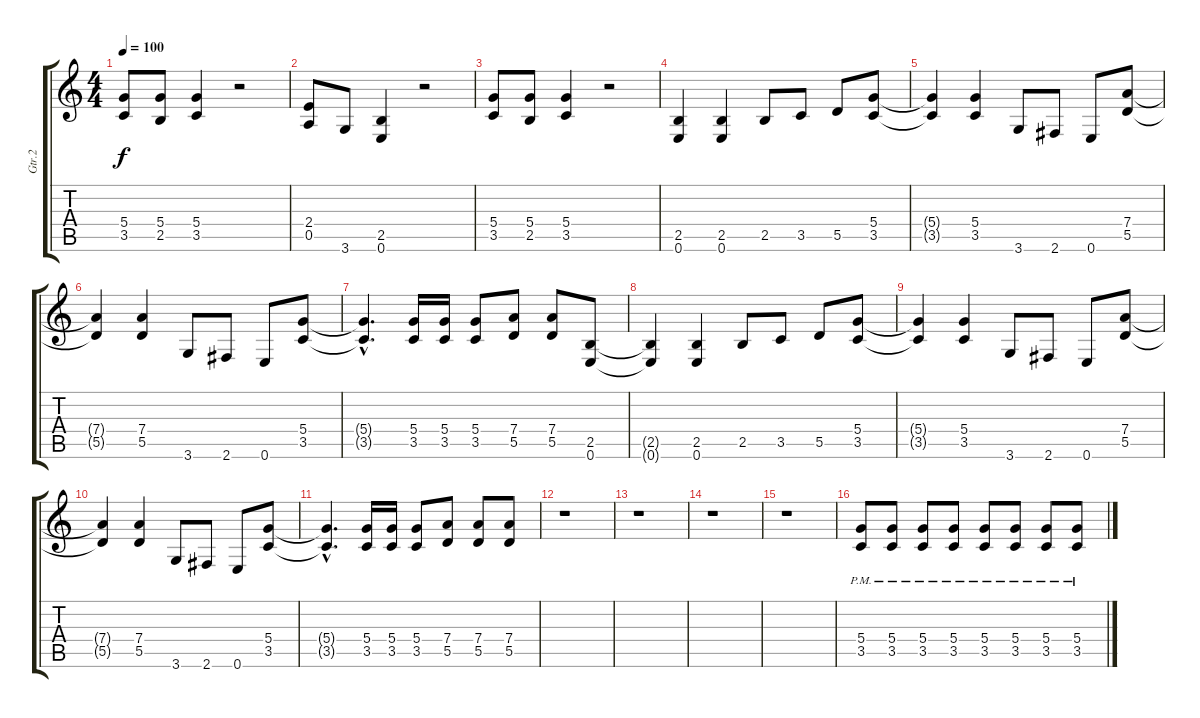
\track ("Gtr.2" "Gtr.2") {instrument overdrivenguitar}
\staff {score tabs}
\tuning (E4 B3 G3 D3 A2 E2) {hide}
\ts (4 4)
\tempo 100
\clef g2
\ks c
(5.4 3.5).8{dy f} (5.4 2.5).8 (5.4 3.5).4 r.2 |
(2.4 0.5).8 3.6.8 (2.5 0.6).4 r.2 |
(5.4 3.5).8 (5.4 2.5).8 (5.4 3.5).4 r.2 |
(2.5 0.6).4 (2.5 0.6).4 2.5.8 3.5.8 5.5.8 (5.4 3.5).8 |
(5.4{t} 3.5{t}).4 (5.4 3.5).4 3.6.8 2.6.8 0.6.8 (7.4 5.5).8 |
(7.4{t} 5.5{t}).4 (7.4 5.5).4 3.6.8 2.6.8 0.6.8 (5.4 3.5).8 |
(5.4{hac t} 3.5{hac t}).4{d} (5.4 3.5).16 (5.4 3.5).16 (5.4 3.5).8 (7.4 5.5).8 (7.4 5.5).8 (2.5 0.6).8 |
(2.5{t} 0.6{t}).4 (2.5 0.6).4 2.5.8 3.5.8 5.5.8 (5.4 3.5).8 |
(5.4{t} 3.5{t}).4 (5.4 3.5).4 3.6.8 2.6.8 0.6.8 (7.4 5.5).8 |
(7.4{t} 5.5{t}).4 (7.4 5.5).4 3.6.8 2.6.8 0.6.8 (5.4 3.5).8 |
(5.4{hac t} 3.5{hac t}).4{d} (5.4 3.5).16 (5.4 3.5).16 (5.4 3.5).8 (7.4 5.5).8 (7.4 5.5).8 (7.4 5.5).8 |
r.1 |
r.1 |
r.1 |
r.1 |
(5.4{pm} 3.5{pm}).8 (5.4{pm} 3.5{pm}).8 (5.4{pm} 3.5{pm}).8 (5.4{pm} 3.5{pm}).8 (5.4{pm} 3.5{pm}).8 (5.4{pm} 3.5{pm}).8 (5.4{pm} 3.5{pm}).8 (5.4{pm} 3.5{pm}).8
